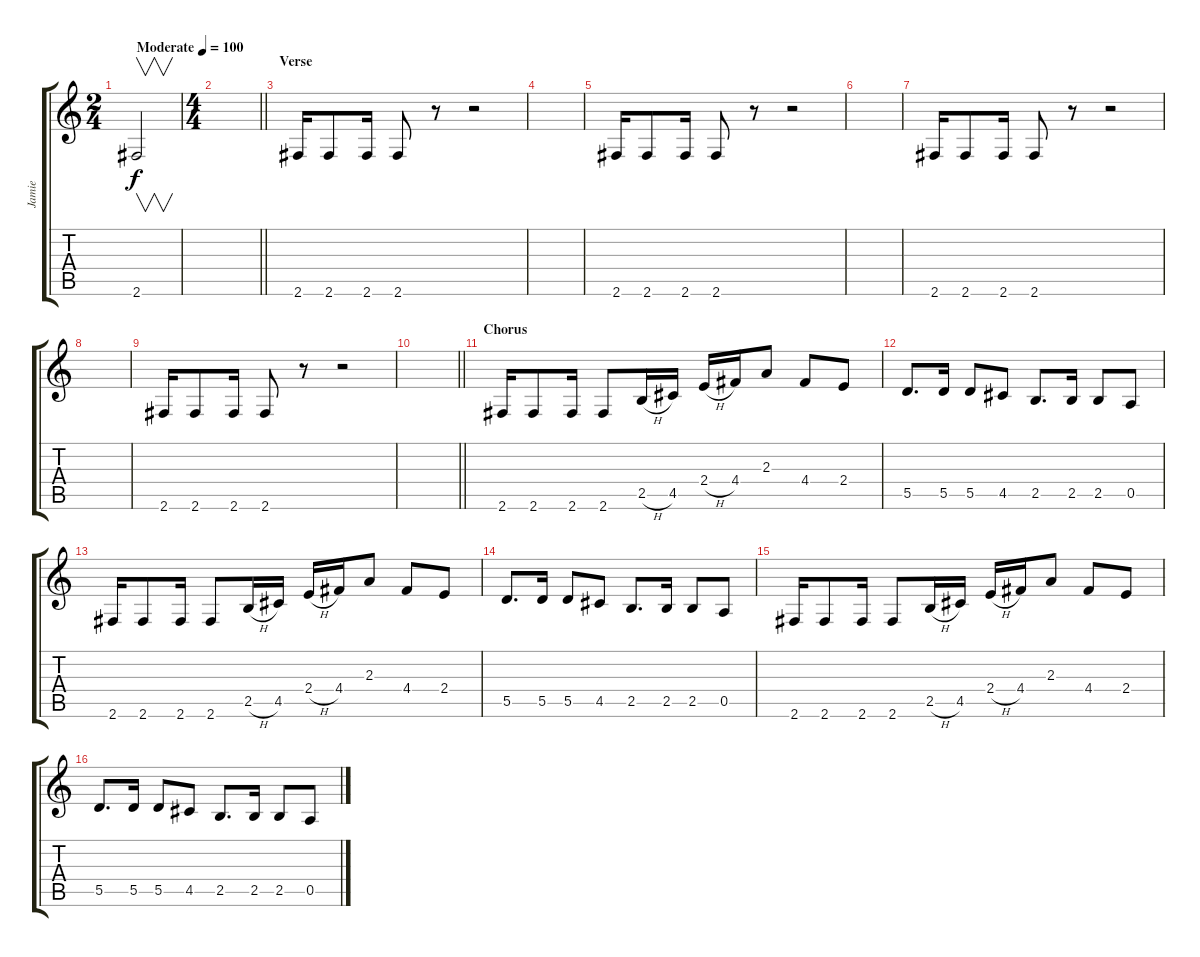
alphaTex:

\track ("Jamie" "Jamie") {instrument distortionguitar}
\staff {score tabs}
\tuning (E4 B3 G3 D3 A2 E2) {hide}
\ts (2 4)
\tempo (100 "Moderate")
\clef g2
\ks c
2.6.2{v dy f instrument distortionguitar} |
\ts (4 4)
\barLineRight lightlight
|
\section ("" "Verse")
2.6.16 2.6.8 2.6.16 2.6.8 r.8 r.2 |
|
2.6.16 2.6.8 2.6.16 2.6.8 r.8 r.2 |
|
2.6.16 2.6.8 2.6.16 2.6.8 r.8 r.2 |
|
2.6.16 2.6.8 2.6.16 2.6.8 r.8 r.2 |
\barLineRight lightlight
|
\section ("" "Chorus")
2.6.16 2.6.8 2.6.16 2.6.8 2.5{h}.16 4.5.16 2.4{h}.16 4.4.16 2.3.8 4.4.8 2.4.8 |
5.5.8{d} 5.5.16 5.5.8 4.5.8 2.5.8{d} 2.5.16 2.5.8 0.5.8 |
2.6.16 2.6.8 2.6.16 2.6.8 2.5{h}.16 4.5.16 2.4{h}.16 4.4.16 2.3.8 4.4.8 2.4.8 |
5.5.8{d} 5.5.16 5.5.8 4.5.8 2.5.8{d} 2.5.16 2.5.8 0.5.8 |
2.6.16 2.6.8 2.6.16 2.6.8 2.5{h}.16 4.5.16 2.4{h}.16 4.4.16 2.3.8 4.4.8 2.4.8 |
5.5.8{d} 5.5.16 5.5.8 4.5.8 2.5.8{d} 2.5.16 2.5.8 0.5.8
